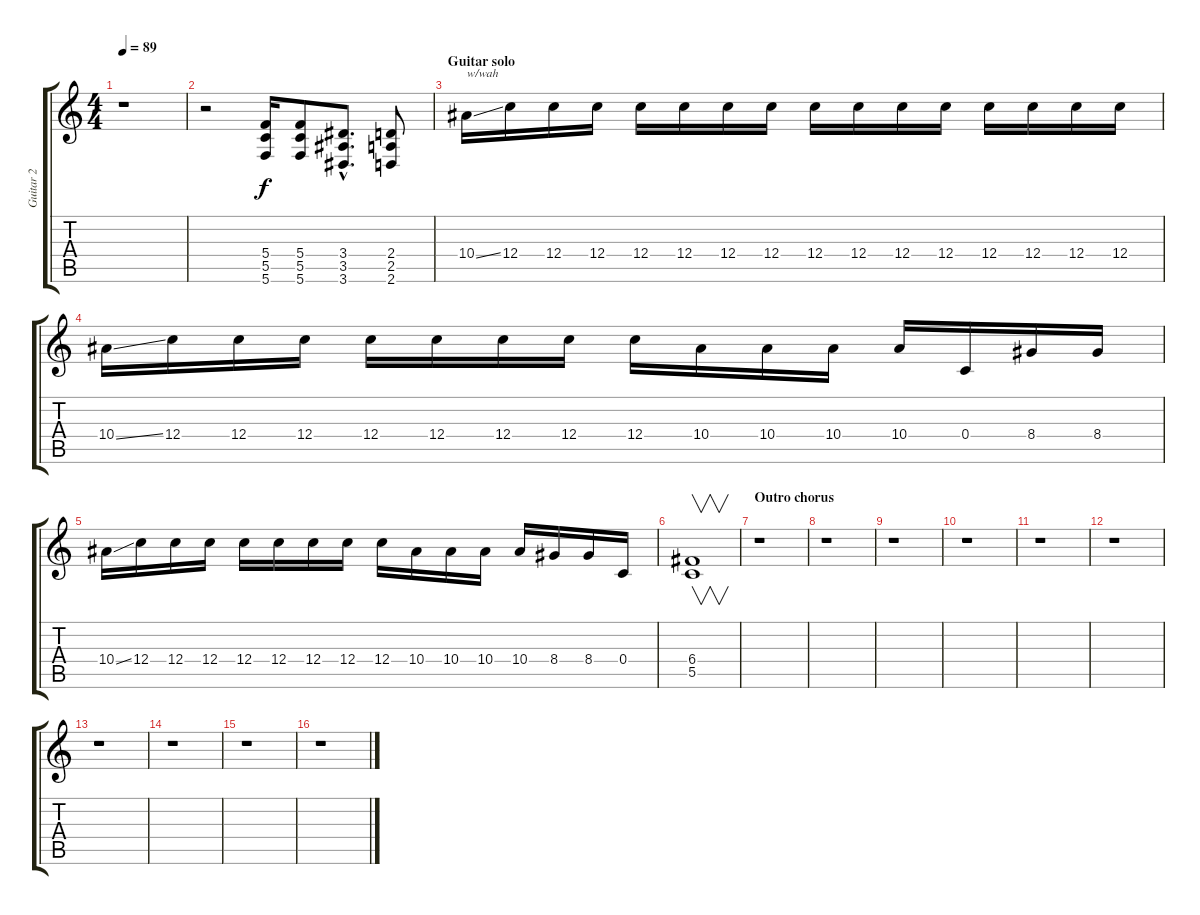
\track ("Guitar 2" "Guitar 2") {instrument distortionguitar}
\staff {score tabs}
\tuning (D4 A3 F3 C3 G2 C2) {hide}
\ts (4 4)
\tempo 89
\clef g2
\ks c
r.1{dy f} |
r.2 (5.4 5.5 5.6).16 (5.4 5.5 5.6).8 (3.4{hac} 3.5{hac} 3.6{hac}).8{d} (2.4 2.5 2.6).8 |
\section ("" "Guitar solo")
10.4{ss}.16{txt "w/wah" volume 13} 12.4.16 12.4.16 12.4.16 12.4.16 12.4.16 12.4.16 12.4.16 12.4.16 12.4.16 12.4.16 12.4.16 12.4.16 12.4.16 12.4.16 12.4.16 |
10.4{ss}.16 12.4.16 12.4.16 12.4.16 12.4.16 12.4.16 12.4.16 12.4.16 12.4.16 10.4.16 10.4.16 10.4.16 10.4.16 0.4.16 8.4.16 8.4.16 |
10.4{ss}.16 12.4.16 12.4.16 12.4.16 12.4.16 12.4.16 12.4.16 12.4.16 12.4.16 10.4.16 10.4.16 10.4.16 10.4.16 8.4.16 8.4.16 0.4.16 |
(6.4 5.5).1{v} |
\section ("" "Outro chorus")
r.1 |
r.1 |
r.1 |
r.1 |
r.1 |
r.1 |
r.1 |
r.1 |
r.1 |
r.1
